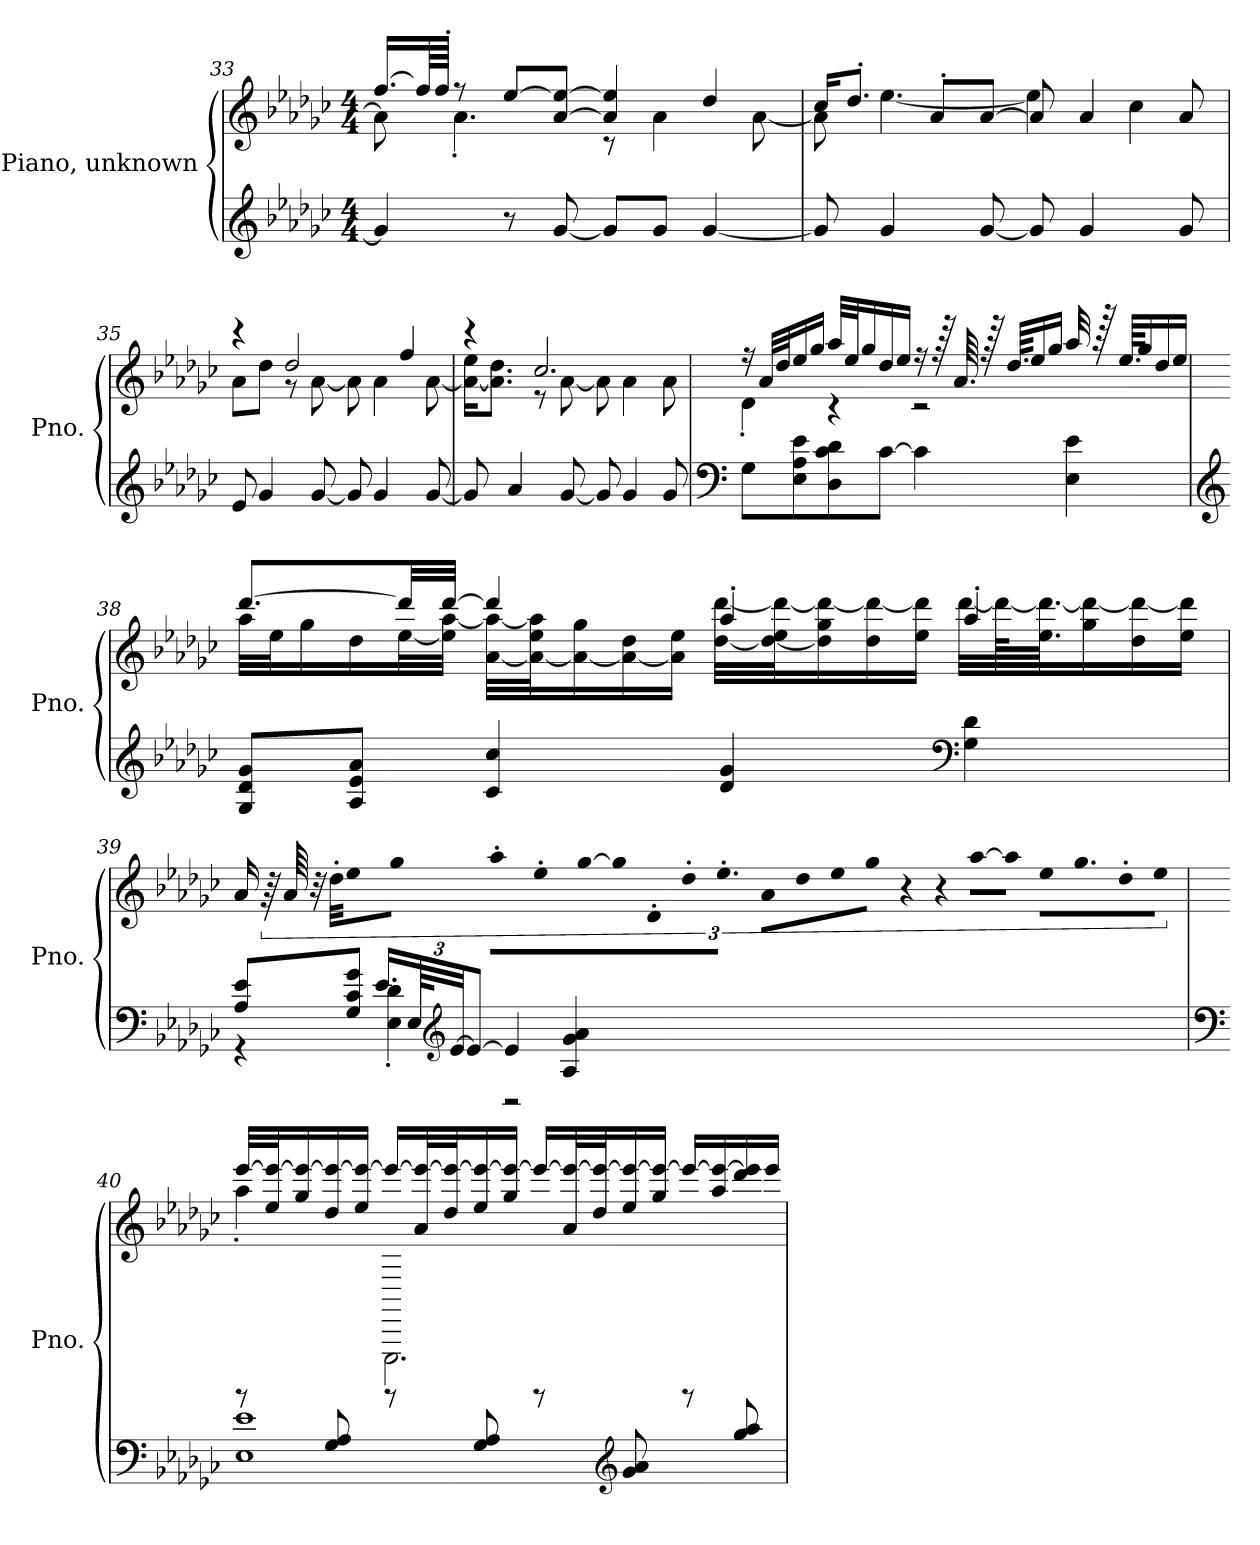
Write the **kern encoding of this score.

**kern	**kern
*part1	*part1
*staff2	*staff1
*I"Piano, unknown	*
*I'Pno.	*
!!LO:LB:g=z
*clefG2	*clefG2
*k[b-e-a-d-g-c-]	*k[b-e-a-d-g-c-]
*M4/4	*M4/4
=33	=33
*	*^
4g-/]	[16.ff/LL	8a-\]
.	64ff/LL]	.
.	64ff'/JJJJ	.
.	8r	4.a-'\
8r	[8ee-/L	.
[8g-/	[8a-/ 8ee-/_J	.
8g-/L]	4a-/] 4ee-/]	8r
8g-/J	.	4a-\
[4g-/	4dd-/	.
.	.	[8a-\
=34	=34	=34
8g-/]	16cc-/KL	8a-\]
.	8.dd-'/J	.
4g-/	.	[4.ee-\
.	8a-'/L	.
[8g-/	[8a-/J	.
8g-/]	8a-/]	4ee-\]
4g-/	4a-/	.
.	.	4cc-\
8g-/	8a-/	.
=35	=35	=35
8e-/	4r	8a-\L
4g-/	.	8dd-\J
.	2dd-/	8r
[8g-/	.	[8a-\
8g-/]	.	8a-\]
4g-/	.	4a-\
.	4ff/	.
[8g-/	.	[8a-\
!!LO:PB:g=z	!!
=36	=36	=36
8g-/]	4r	16a-\_ 16ee-\KL
.	.	8.a-\] 8.dd-\J
4a-/	.	.
.	2.cc-/	8r
[8g-/	.	[8a-\
8g-/]	.	8a-\]
4g-/	.	4a-\
8g-/	.	8a-\
=37	=37	=37
*clefF4	*	*
8G-\L	16r	4d-'\
.	32a-/LLL	.
.	32dd-/J	.
8E-\ 8A-\ 8e-\	16ee-/	.
.	16gg-/JJ	.
8D-\ 8c-\ 8d-\	32aa-/LLL	4r
.	32ee-/J	.
.	16gg-/	.
[8c-\J	16dd-/	.
.	16ee-/JJ	.
4c-\]	16r	2r
.	128r	.
.	64.a-/	.
.	128r	.
.	64.dd-/KKLL	.
.	16ee-/	.
.	16gg-/JJ	.
4E-\ 4e-\	32aa-/	.
.	128r	.
.	64.ee-/KKLL	.
.	16gg-/	.
.	16dd-/	.
.	16ee-/JJ	.
!!LO:LB:g=z	!!
=38	=38	=38
*clefG2	*	*
8G-/ 8d-/ 8g-/L	[8.ddd-/L	32aa-\LLL
.	.	32ee-\J
.	.	16gg-\
8A-/ 8e-/ 8a-/J	.	16dd-\
.	32ddd-/LL]	[32ee-\L
.	[32ddd-/JJJ	32ee-\] [32aa-\JJJ
4c-/ 4cc-/	4ddd-/]	[32a-\ 32aa-\_LLL
.	.	32a-\_ 32ee-\ 32aa-\]J
.	.	16a-\_ 16gg-\
.	.	16a-\_ 16dd-\
.	.	16a-\] 16ee-\JJ
4d-/ 4g-/	4aa-'/	[32dd-\ [32ddd-\LLL
.	.	32dd-\_ 32ee-\ 32ddd-\_J
.	.	16dd-\] 16gg-\ 16ddd-\_
.	.	16dd-\ 16ddd-\_
.	.	16ee-\ 16ddd-\]JJ
*clefF4	*	*
4G-\ 4d-\	4aa-'/	[32ddd-\LLL
.	.	128ddd-\KL_
.	.	64.ee-\ 64.ddd-\_JJ
.	.	16gg-\ 16ddd-\_
.	.	16dd-\ 16ddd-\_
.	.	16ee-\ 16ddd-\]JJ
*	*v	*v
!!LO:LB:g=z
=39	=39
*^	*
8A-/ 8e-/L	4r	16a-/
.	.	96r
.	.	96a-/
.	.	48r
.	.	48dd-'\KLL
8G-/ 8c-/ 8g-/J	.	16ee-\
.	.	16gg-\JJ
16.e-/LL	4E-\' 4d-\'	32aa-'\LLL
.	.	64ee-'\L
.	.	[64gg-\J
.	.	32gg-\]
*Xbrackettup	*	*
96E-/KL	.	32d-'\
*clefG2	*	*
[48e-/JJ	.	.
8e-/J_	.	32dd-'\J
.	.	16.ee-'\JJ
4e-/]	2r	32a-\LLL
.	.	32dd-\J
.	.	16ee-\
.	.	16gg-\JJ
.	.	64r
.	.	128r
.	.	[128aa-\KKLLL
.	.	32aa-\JJJ]
4A-/ 4g-/ 4a-/	.	32ee-\KLL
.	.	16.gg-\
.	.	16dd-'\
.	.	16ee-\JJ
!!LO:LB:g=z
=40	=40	=40
*clefF4	*	*
*	*	*^
8r	1E- 1e-	[32eee-/LLL	4aa-'\
.	.	32ee-/ 32eee-/_J	.
.	.	16gg-/ 16eee-/_	.
8G-/ 8A-/	.	16dd-/ 16eee-/_	.
.	.	16ee-/ 16eee-/_JJ	.
8r	.	16eee-/LL_	2.EEE-\
.	.	32a-/ 32eee-/_L	.
.	.	32dd-/ 32eee-/_J	.
8G-/ 8A-/	.	16ee-/ 16eee-/_	.
.	.	16gg-/ 16eee-/_JJ	.
8r	.	16eee-/LL_	.
.	.	32a-/ 32eee-/_L	.
.	.	32dd-/ 32eee-/_J	.
*clefG2	*	*	*
8g-/ 8a-/	.	16ee-/ 16eee-/_	.
.	.	16gg-/ 16eee-/_JJ	.
8r	.	16eee-/LL_	.
.	.	16aa-/ 16eee-/_	.
8gg-/ 8aa-/	.	16ddd-/ 16eee-/]	.
.	.	16eee-/JJ	.
*v	*v	*	*
*	*v	*v
=	=
*-	*-
